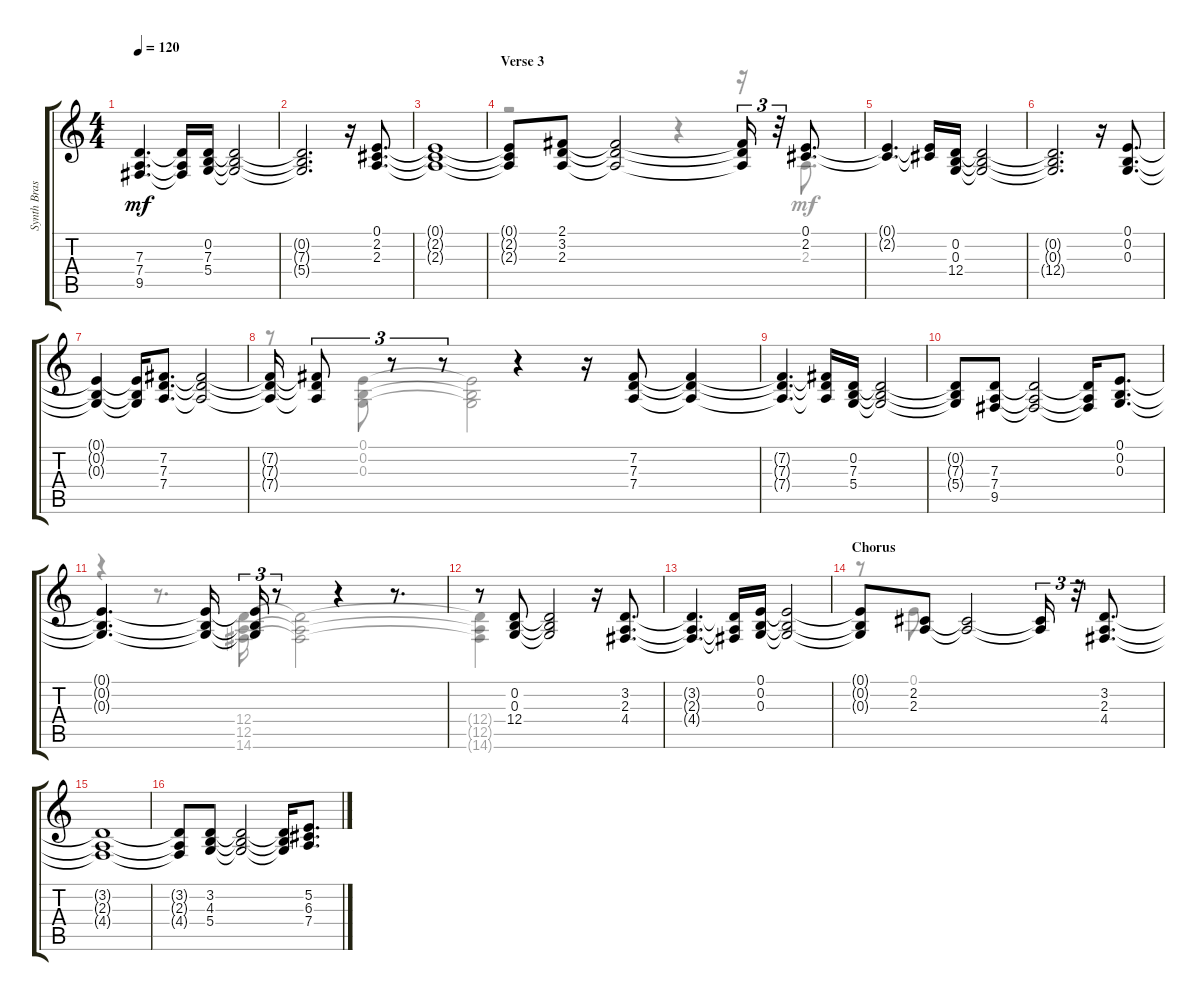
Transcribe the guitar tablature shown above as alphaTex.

\track ("Synth Brass" "Synth Bras") {instrument synthbrass1}
\staff {score tabs}
\tuning (E4 B3 G3 D3 A2 E2) {hide}
\voice
\ts (4 4)
\tempo 120
\clef g2
\ks aminor
(7.3{t} 7.4{t} 9.5{t}).4{d dy mf} (7.3{t} 7.4{t} 9.5{t}).16 (0.2 7.3 5.4).16 (0.2{t} 7.3{t} 5.4{t}).2 |
(0.2{t} 7.3{t} 5.4{t}).2{d} r.16 (0.1 2.2 2.3).8{d} |
(0.1{t} 2.2{t} 2.3{t}).1 |
\section ("" "Verse 3")
(0.1{t} 2.2{t} 2.3{t}).8 (2.1 3.2 2.3).8 (2.1{t} 3.2{t} 2.3{t}).2 (2.1{t} 3.2{t} 2.3{t}).16{tu (3 2)} r.32{tu (3 2)} (0.1 2.2).8{d} |
(0.1{t} 2.2{t}).4{d} (0.1{t} 2.2{t}).16 (0.2 0.3 12.4).16 (0.2{t} 0.3{t} 12.4{t}).2 |
(0.2{t} 0.3{t} 12.4{t}).2{d} r.16 (0.1 0.2 0.3).8{d} |
(0.1{t} 0.2{t} 0.3{t}).4 (0.1{t} 0.2{t} 0.3{t}).16 (7.2 7.3 7.4).8{d} (7.2{t} 7.3{t} 7.4{t}).2 |
(7.2{t} 7.3{t} 7.4{t}).16 (7.2{t} 7.3{t} 7.4{t}).8{tu (3 2)} r.8{tu (3 2)} r.8{tu (3 2)} r.4 r.16 (7.2 7.3 7.4).8 (7.2{t} 7.3{t} 7.4{t}).4 |
(7.2{t} 7.3{t} 7.4{t}).4{d} (7.2{t} 7.3{t} 7.4{t}).16 (0.2 7.3 5.4).16 (0.2{t} 7.3{t} 5.4{t}).2 |
(0.2{t} 7.3{t} 5.4{t}).8 (7.3 7.4 9.5).8 (7.3{t} 7.4{t} 9.5{t}).2 (7.3{t} 7.4{t} 9.5{t}).16 (0.1 0.2 0.3).8{d} |
(0.1{t} 0.2{t} 0.3{t}).4{d} (0.1{t} 0.2{t} 0.3{t}).16 (0.1{t} 0.2{t} 0.3{t}).16{tu (3 2)} r.8{tu (3 2)} r.4 r.8{d} |
r.8 (0.2 0.3 12.4).8 (0.2{t} 0.3{t} 12.4{t}).2 r.16 (3.2 2.3 4.4).8{d} |
(3.2{t} 2.3{t} 4.4{t}).4{d} (3.2{t} 2.3{t} 4.4{t}).16 (0.1 0.2 0.3).16 (0.1{t} 0.2{t} 0.3{t}).2 |
\section ("" "Chorus")
(0.1{t} 0.2{t} 0.3{t}).8 (2.2 2.3).8 (2.2{t} 2.3{t}).2 (2.2{t} 2.3{t}).16{tu (3 2)} r.32{tu (3 2)} (3.2 2.3 4.4).8{d} |
(3.2{t} 2.3{t} 4.4{t}).1 |
(3.2{t} 2.3{t} 4.4{t}).8 (3.2 4.3 5.4).8 (3.2{t} 4.3{t} 5.4{t}).2 (3.2{t} 4.3{t} 5.4{t}).16 (5.2 6.3 7.4).8{d}
\voice
\clef g2
\ottava regular
\simile none
\ks aminor
|
|
|
r.2 r.4 r.16 2.3.8{d} |
|
|
|
r.8 (0.1 0.2 0.3).8 (0.1{t} 0.2{t} 0.3{t}).2 |
|
|
r.4 r.8{d} (12.4 12.5 14.6).16 (12.4{t} 12.5{t} 14.6{t}).2 |
(12.4{t} 12.5{t} 14.6{t}).4 |
|
r.8 0.1.8 |
|
